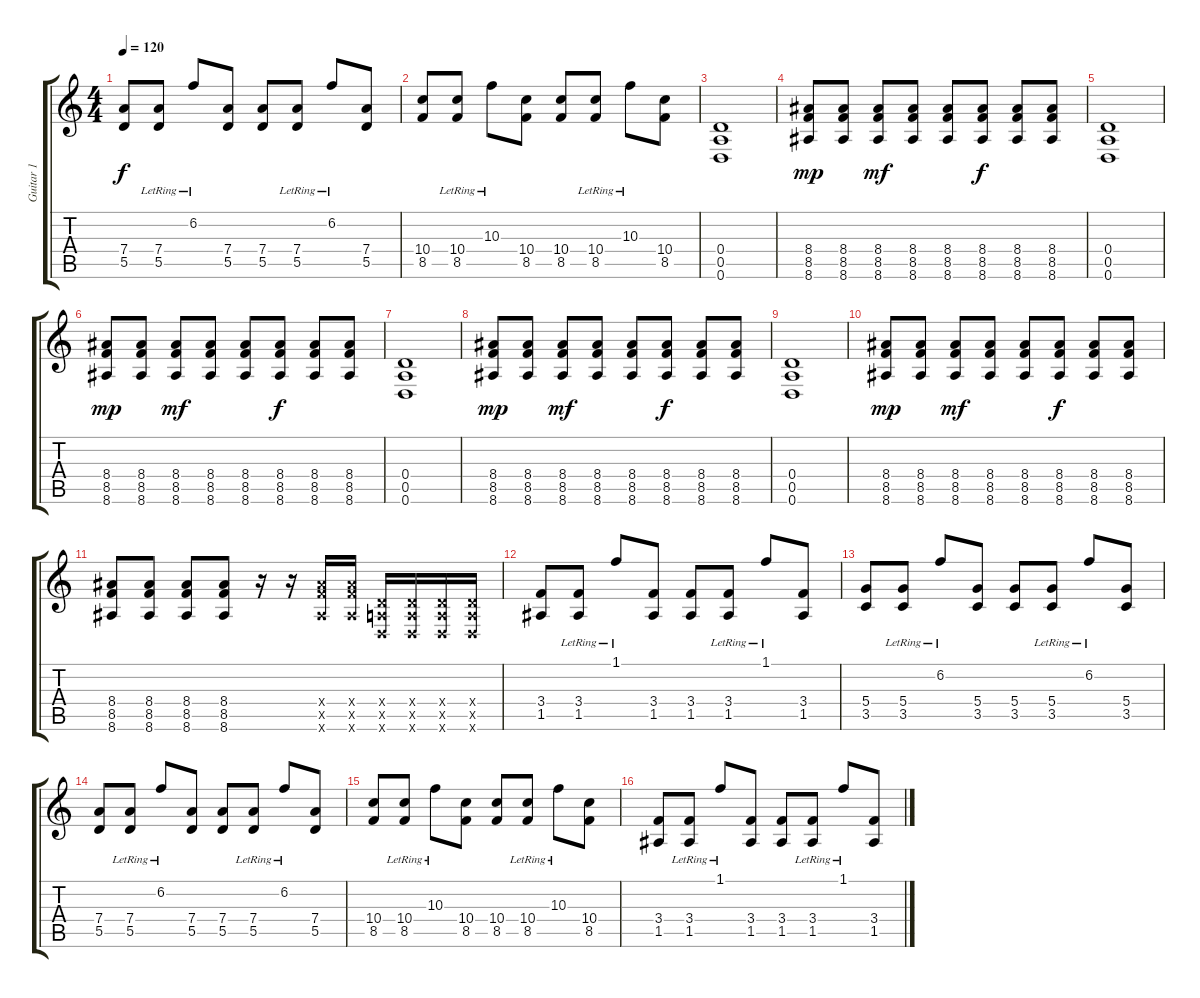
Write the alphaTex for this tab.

\track ("Guitar 1" "Guitar 1") {instrument electricguitarclean}
\staff {score tabs}
\tuning (E4 B3 G3 D3 A2 D2) {hide}
\ts (4 4)
\tempo 120
\clef g2
\ks c
(7.4 5.5).8{dy f} (7.4{lr} 5.5{lr}).8 6.2{lr}.8 (7.4 5.5).8 (7.4 5.5).8 (7.4{lr} 5.5{lr}).8 6.2{lr}.8 (7.4 5.5).8 |
(10.4 8.5).8 (10.4{lr} 8.5{lr}).8 10.3{lr}.8 (10.4 8.5).8 (10.4 8.5).8 (10.4{lr} 8.5{lr}).8 10.3{lr}.8 (10.4 8.5).8 |
(0.4 0.5 0.6).1{instrument overdrivenguitar} |
(8.4 8.5 8.6).8{dy mp} (8.4 8.5 8.6).8 (8.4 8.5 8.6).8{dy mf} (8.4 8.5 8.6).8 (8.4 8.5 8.6).8 (8.4 8.5 8.6).8{dy f} (8.4 8.5 8.6).8 (8.4 8.5 8.6).8 |
(0.4 0.5 0.6).1 |
(8.4 8.5 8.6).8{dy mp} (8.4 8.5 8.6).8 (8.4 8.5 8.6).8{dy mf} (8.4 8.5 8.6).8 (8.4 8.5 8.6).8 (8.4 8.5 8.6).8{dy f} (8.4 8.5 8.6).8 (8.4 8.5 8.6).8 |
(0.4 0.5 0.6).1 |
(8.4 8.5 8.6).8{dy mp} (8.4 8.5 8.6).8 (8.4 8.5 8.6).8{dy mf} (8.4 8.5 8.6).8 (8.4 8.5 8.6).8 (8.4 8.5 8.6).8{dy f} (8.4 8.5 8.6).8 (8.4 8.5 8.6).8 |
(0.4 0.5 0.6).1 |
(8.4 8.5 8.6).8{dy mp} (8.4 8.5 8.6).8 (8.4 8.5 8.6).8{dy mf} (8.4 8.5 8.6).8 (8.4 8.5 8.6).8 (8.4 8.5 8.6).8{dy f} (8.4 8.5 8.6).8 (8.4 8.5 8.6).8 |
(8.4 8.5 8.6).8 (8.4 8.5 8.6).8 (8.4 8.5 8.6).8 (8.4 8.5 8.6).8 r.16 r.16 (8.4{x} 8.5{x} 8.6{x}).16 (8.4{x} 8.5{x} 8.6{x}).16 (0.4{x} 0.5{x} 0.6{x}).16 (0.4{x} 0.5{x} 0.6{x}).16 (0.4{x} 0.5{x} 0.6{x}).16 (0.4{x} 0.5{x} 0.6{x}).16 |
(3.4 1.5).8 (3.4{lr} 1.5{lr}).8 1.1{lr}.8 (3.4 1.5).8 (3.4 1.5).8 (3.4{lr} 1.5{lr}).8 1.1{lr}.8 (3.4 1.5).8 |
(5.4 3.5).8 (5.4{lr} 3.5{lr}).8 6.2{lr}.8 (5.4 3.5).8 (5.4 3.5).8 (5.4{lr} 3.5{lr}).8 6.2{lr}.8 (5.4 3.5).8 |
(7.4 5.5).8 (7.4{lr} 5.5{lr}).8 6.2{lr}.8 (7.4 5.5).8 (7.4 5.5).8 (7.4{lr} 5.5{lr}).8 6.2{lr}.8 (7.4 5.5).8 |
(10.4 8.5).8 (10.4{lr} 8.5{lr}).8 10.3{lr}.8 (10.4 8.5).8 (10.4 8.5).8 (10.4{lr} 8.5{lr}).8 10.3{lr}.8 (10.4 8.5).8 |
(3.4 1.5).8 (3.4{lr} 1.5{lr}).8 1.1{lr}.8 (3.4 1.5).8 (3.4 1.5).8 (3.4{lr} 1.5{lr}).8 1.1{lr}.8 (3.4 1.5).8
